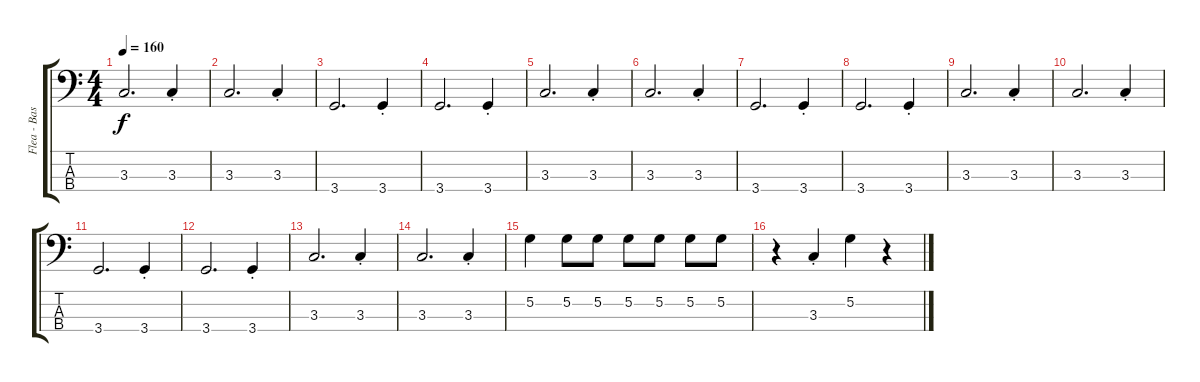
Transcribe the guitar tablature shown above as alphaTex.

\track ("Flea - Bass" "Flea - Bas") {instrument electricbassfinger}
\staff {score tabs}
\tuning (G2 D2 A1 E1) {hide}
\ts (4 4)
\tempo 160
\clef f4
\ks c
3.3.2{d dy f} 3.3{st}.4 |
3.3.2{d} 3.3{st}.4 |
3.4.2{d} 3.4{st}.4 |
3.4.2{d} 3.4{st}.4 |
3.3.2{d} 3.3{st}.4 |
3.3.2{d} 3.3{st}.4 |
3.4.2{d} 3.4{st}.4 |
3.4.2{d} 3.4{st}.4 |
3.3.2{d} 3.3{st}.4 |
3.3.2{d} 3.3{st}.4 |
3.4.2{d} 3.4{st}.4 |
3.4.2{d} 3.4{st}.4 |
3.3.2{d} 3.3{st}.4 |
3.3.2{d} 3.3{st}.4 |
5.2.4 5.2.8 5.2.8 5.2.8 5.2.8 5.2.8 5.2.8 |
r.4 3.3{st}.4 5.2.4 r.4
